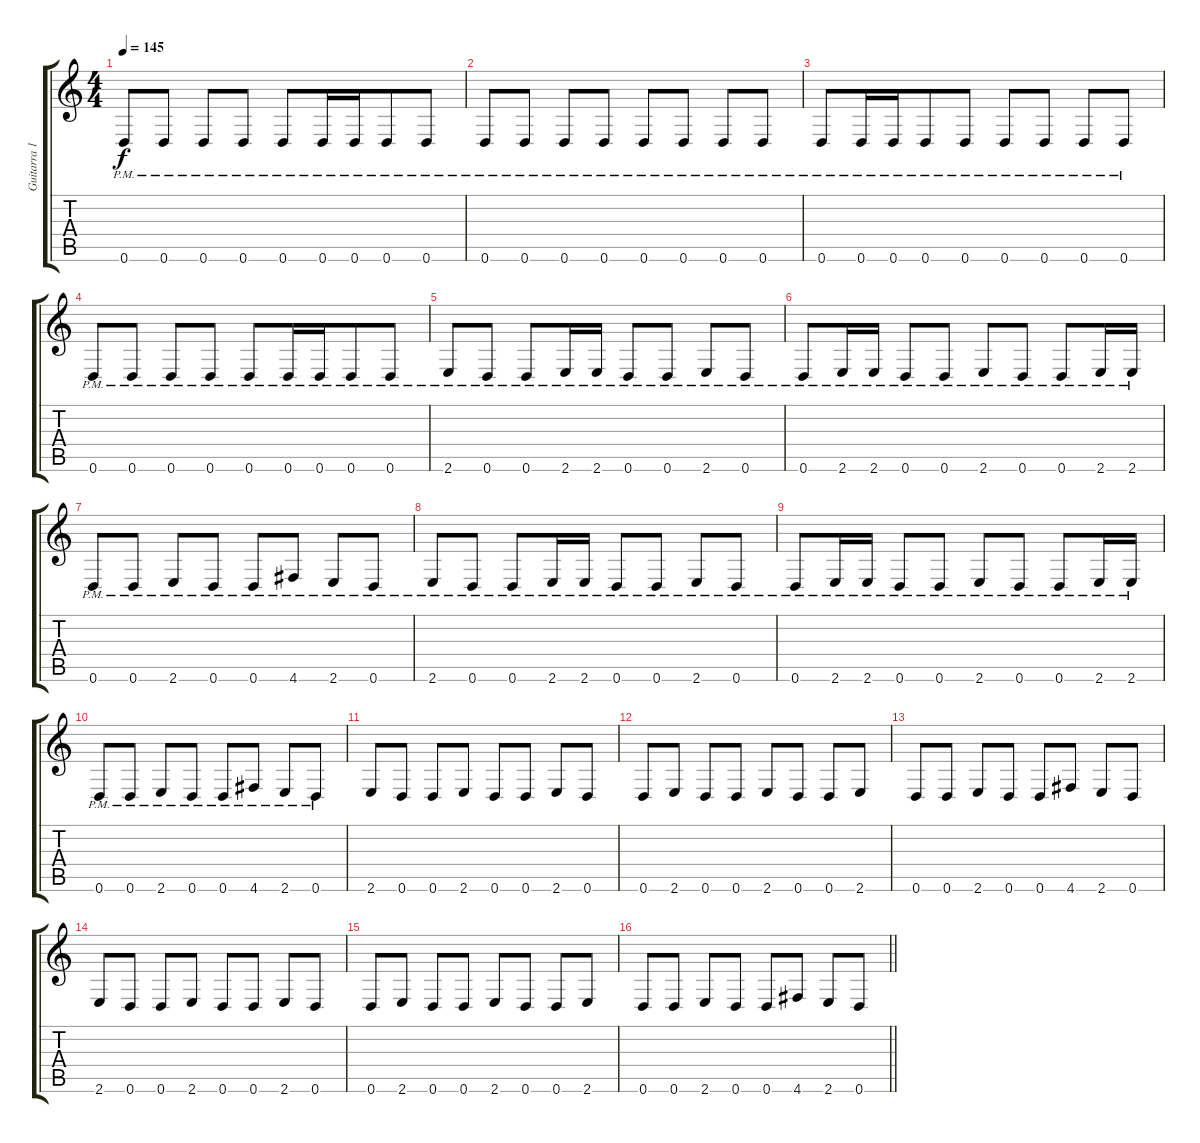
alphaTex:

\track ("Guitarra 1" "Guitarra 1") {instrument distortionguitar}
\staff {score tabs}
\tuning (E4 B3 G3 D3 A2 D2) {hide}
\ts (4 4)
\tempo 145
\clef g2
\ks c
0.6{pm}.8{dy f} 0.6{pm}.8 0.6{pm}.8 0.6{pm}.8 0.6{pm}.8 0.6{pm}.16 0.6{pm}.16{beam merge} 0.6{pm}.8 0.6{pm}.8 |
0.6{pm}.8 0.6{pm}.8 0.6{pm}.8 0.6{pm}.8 0.6{pm}.8 0.6{pm}.8 0.6{pm}.8 0.6{pm}.8 |
0.6{pm}.8 0.6{pm}.16 0.6{pm}.16{beam merge} 0.6{pm}.8 0.6{pm}.8{beam split} 0.6{pm}.8 0.6{pm}.8 0.6{pm}.8 0.6{pm}.8 |
0.6{pm}.8 0.6{pm}.8 0.6{pm}.8 0.6{pm}.8 0.6{pm}.8 0.6{pm}.16 0.6{pm}.16{beam merge} 0.6{pm}.8 0.6{pm}.8 |
2.6{pm}.8 0.6{pm}.8 0.6{pm}.8 2.6{pm}.16 2.6{pm}.16 0.6{pm}.8 0.6{pm}.8 2.6{pm}.8 0.6{pm}.8 |
0.6{pm}.8 2.6{pm}.16 2.6{pm}.16 0.6{pm}.8 0.6{pm}.8 2.6{pm}.8 0.6{pm}.8 0.6{pm}.8 2.6{pm}.16 2.6{pm}.16 |
0.6{pm}.8 0.6{pm}.8 2.6{pm}.8 0.6{pm}.8 0.6{pm}.8 4.6{pm}.8 2.6{pm}.8 0.6{pm}.8 |
2.6{pm}.8 0.6{pm}.8 0.6{pm}.8 2.6{pm}.16 2.6{pm}.16 0.6{pm}.8 0.6{pm}.8 2.6{pm}.8 0.6{pm}.8 |
0.6{pm}.8 2.6{pm}.16 2.6{pm}.16 0.6{pm}.8 0.6{pm}.8 2.6{pm}.8 0.6{pm}.8 0.6{pm}.8 2.6{pm}.16 2.6{pm}.16 |
0.6{pm}.8 0.6{pm}.8 2.6{pm}.8 0.6{pm}.8 0.6{pm}.8 4.6{pm}.8 2.6{pm}.8 0.6{pm}.8 |
2.6.8 0.6.8 0.6.8 2.6.8 0.6.8 0.6.8 2.6.8 0.6.8 |
0.6.8 2.6.8 0.6.8 0.6.8 2.6.8 0.6.8 0.6.8 2.6.8 |
0.6.8 0.6.8 2.6.8 0.6.8 0.6.8 4.6.8 2.6.8 0.6.8 |
2.6.8 0.6.8 0.6.8 2.6.8 0.6.8 0.6.8 2.6.8 0.6.8 |
0.6.8 2.6.8 0.6.8 0.6.8 2.6.8 0.6.8 0.6.8 2.6.8 |
\barLineRight lightlight
0.6.8 0.6.8 2.6.8 0.6.8 0.6.8 4.6.8 2.6.8 0.6.8
